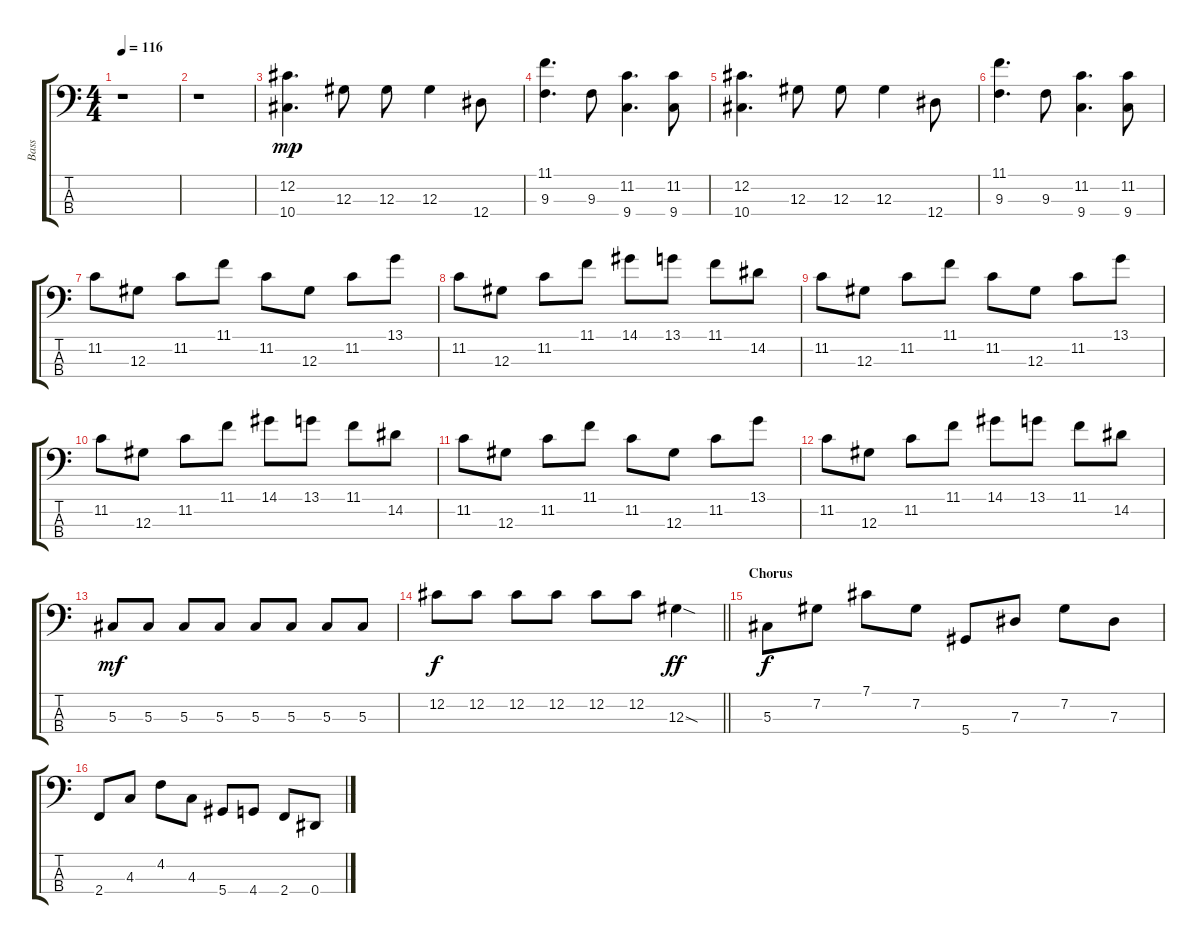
\track ("Bass" "Bass") {instrument electricbassfinger}
\staff {score tabs}
\tuning (Gb2 Db2 Ab1 Eb1) {hide}
\ts (4 4)
\tempo 116
\clef f4
\ks c
r.1{dy ff} |
r.1 |
(12.2 10.4).4{d dy mp} 12.3.8 12.3.8 12.3.4 12.4.8 |
(11.1 9.3).4{d} 9.3.8 (11.2 9.4).4{d} (11.2 9.4).8 |
(12.2 10.4).4{d} 12.3.8 12.3.8 12.3.4 12.4.8 |
(11.1 9.3).4{d} 9.3.8 (11.2 9.4).4{d} (11.2 9.4).8 |
11.2.8 12.3.8 11.2.8 11.1.8 11.2.8 12.3.8 11.2.8 13.1.8 |
11.2.8 12.3.8 11.2.8 11.1.8 14.1.8 13.1.8 11.1.8 14.2.8 |
11.2.8 12.3.8 11.2.8 11.1.8 11.2.8 12.3.8 11.2.8 13.1.8 |
11.2.8 12.3.8 11.2.8 11.1.8 14.1.8 13.1.8 11.1.8 14.2.8 |
11.2.8 12.3.8 11.2.8 11.1.8 11.2.8 12.3.8 11.2.8 13.1.8 |
11.2.8 12.3.8 11.2.8 11.1.8 14.1.8 13.1.8 11.1.8 14.2.8 |
5.3.8{dy mf} 5.3.8 5.3.8 5.3.8 5.3.8 5.3.8 5.3.8 5.3.8 |
\barLineRight lightlight
12.2.8{dy f} 12.2.8 12.2.8 12.2.8 12.2.8 12.2.8 12.3{sod}.4{dy ff} |
\section ("" "Chorus")
5.3.8{dy f} 7.2.8 7.1.8 7.2.8 5.4.8 7.3.8 7.2.8 7.3.8 |
2.4.8 4.3.8 4.2.8 4.3.8 5.4.8 4.4.8 2.4.8 0.4.8
